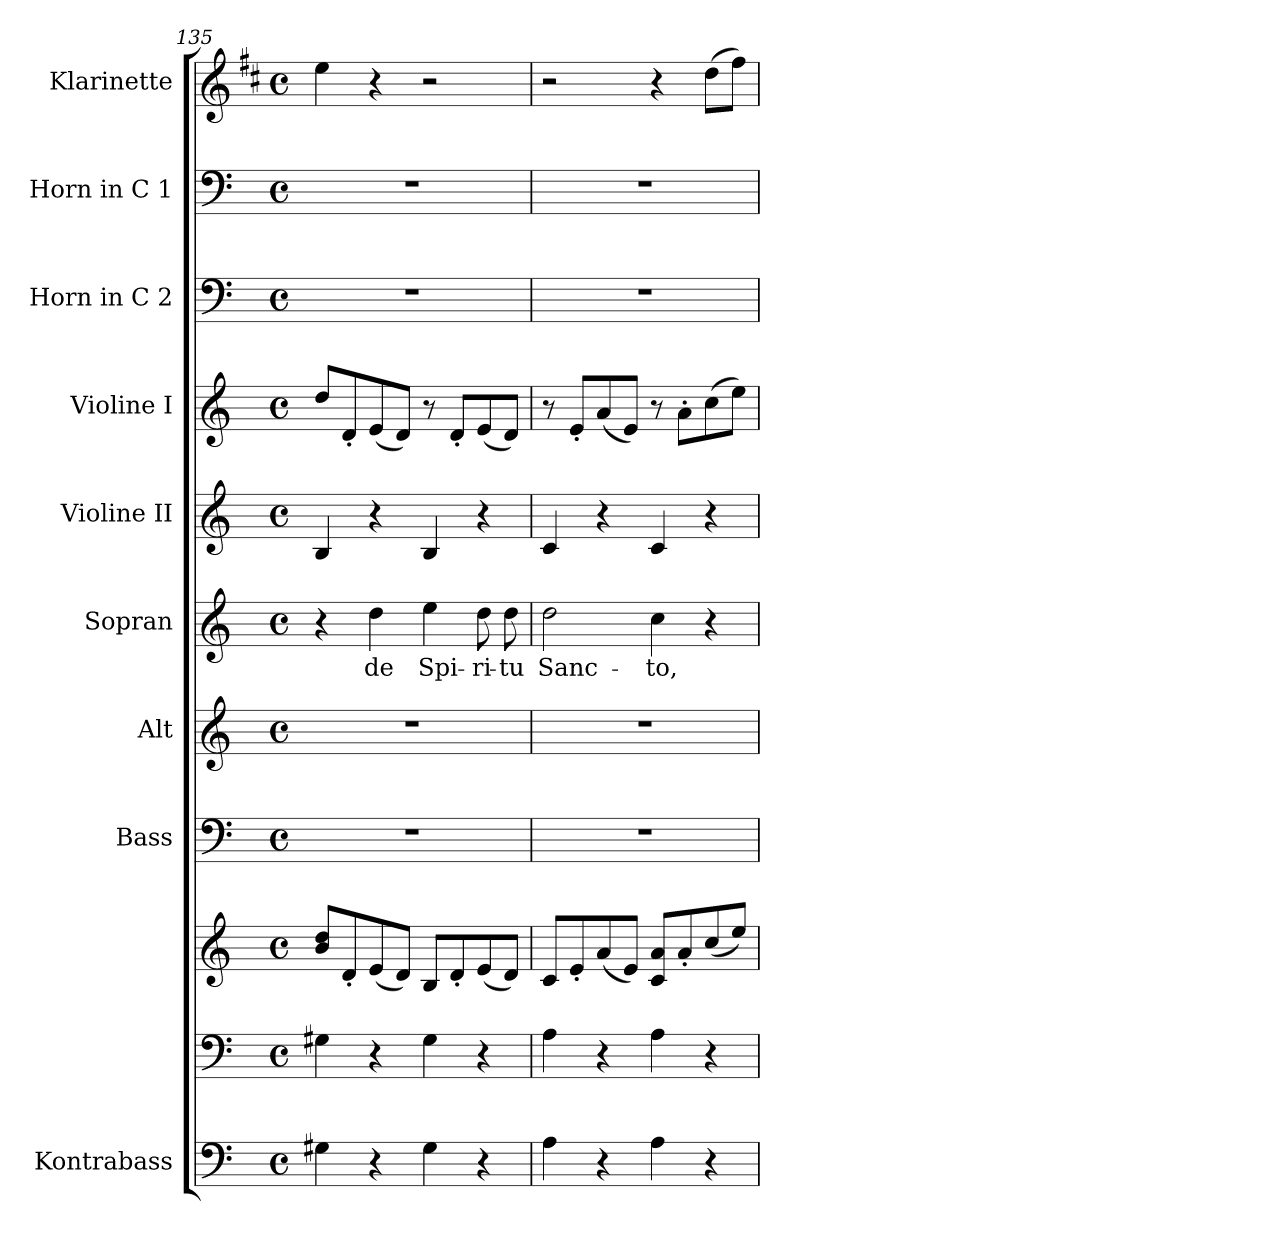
**kern	**kern	**kern	**kern	**kern	**kern	**text	**kern	**kern	**kern	**kern	**kern
*part10	*part9	*part9	*part8	*part7	*part6	*part6	*part5	*part4	*part3	*part2	*part1
*staff11	*staff10	*staff9	*staff8	*staff7	*staff6	*staff6	*staff5	*staff4	*staff3	*staff2	*staff1
*I"Kontrabass	*	*	*I"Bass	*I"Alt	*I"Sopran	*	*I"Violine II	*I"Violine I	*I"Horn in C 2	*I"Horn in C 1	*I"Klarinette
*I'Kb.	*	*	*I'B.	*I'A.	*I'S.	*	*I'Vl. II	*I'Vl. I	*I'Horn 2	*I'Horn 1	*I'Kl.
!!LO:PB:g=z
*clefF4	*clefF4	*clefG2	*clefF4	*clefG2	*clefG2	*	*clefG2	*clefG2	*clefF4	*clefF4	*clefG2
*ITrd7c12	*	*	*	*	*	*	*	*	*	*	*ITrd1c2
*k[]	*k[]	*k[]	*k[]	*k[]	*k[]	*	*k[]	*k[]	*k[]	*k[]	*k[]
*C:	*C:	*C:	*C:	*C:	*C:	*	*C:	*C:	*C:	*C:	*C:
*M4/4	*M4/4	*M4/4	*M4/4	*M4/4	*M4/4	*	*M4/4	*M4/4	*M4/4	*M4/4	*M4/4
*met(c)	*met(c)	*met(c)	*met(c)	*met(c)	*met(c)	*	*met(c)	*met(c)	*met(c)	*met(c)	*met(c)
=135	=135	=135	=135	=135	=135	=135	=135	=135	=135	=135	=135
4GG#X\	4G#X\	8b/ 8dd/L	1r	1r	4r	.	4B/	8dd/L	1r	1r	4dd\
.	.	8d'</	.	.	.	.	.	8d'</	.	.	.
!	!	!	!	!	!	!LO:LY:b	!	!	!	!	!
4r	4r	(<8e/	.	.	4dd\	de	4r	(<8e/	.	.	4r
.	.	8d/J)	.	.	.	.	.	8d/J)	.	.	.
!	!	!	!	!	!	!LO:LY:b	!	!	!	!	!
4GG#\	4G#\	8B/L	.	.	4ee\	Spi-	4B/	8r	.	.	2r
.	.	8d'</	.	.	.	.	.	8d'</L	.	.	.
!	!	!	!	!	!	!LO:LY:b	!	!	!	!	!
4r	4r	(<8e/	.	.	8dd\	-ri-	4r	(<8e/	.	.	.
!	!	!	!	!	!	!LO:LY:b	!	!	!	!	!
.	.	8d/J)	.	.	8dd\	-tu	.	8d/J)	.	.	.
=136	=136	=136	=136	=136	=136	=136	=136	=136	=136	=136	=136
!	!	!	!	!	!	!LO:LY:b	!	!	!	!	!
4AA\	4A\	8c/L	1r	1r	2dd\	Sanc-	4c/	8r	1r	1r	2r
.	.	8e'</	.	.	.	.	.	8e'</L	.	.	.
4r	4r	(<8a/	.	.	.	.	4r	(<8a/	.	.	.
.	.	8e/J)	.	.	.	.	.	8e/J)	.	.	.
!	!	!	!	!	!	!LO:LY:b	!	!	!	!	!
4AA\	4A\	8c/ 8a/L	.	.	4cc\	-to,	4c/	8r	.	.	4r
.	.	8a'</	.	.	.	.	.	8a'>\L	.	.	.
4r	4r	(<8cc/	.	.	4r	.	4r	(>8cc\	.	.	(>8cc\L
.	.	8ee/J)	.	.	.	.	.	8ee\J)	.	.	8ee\J)
=	=	=	=	=	=	=	=	=	=	=	=
*-	*-	*-	*-	*-	*-	*-	*-	*-	*-	*-	*-
